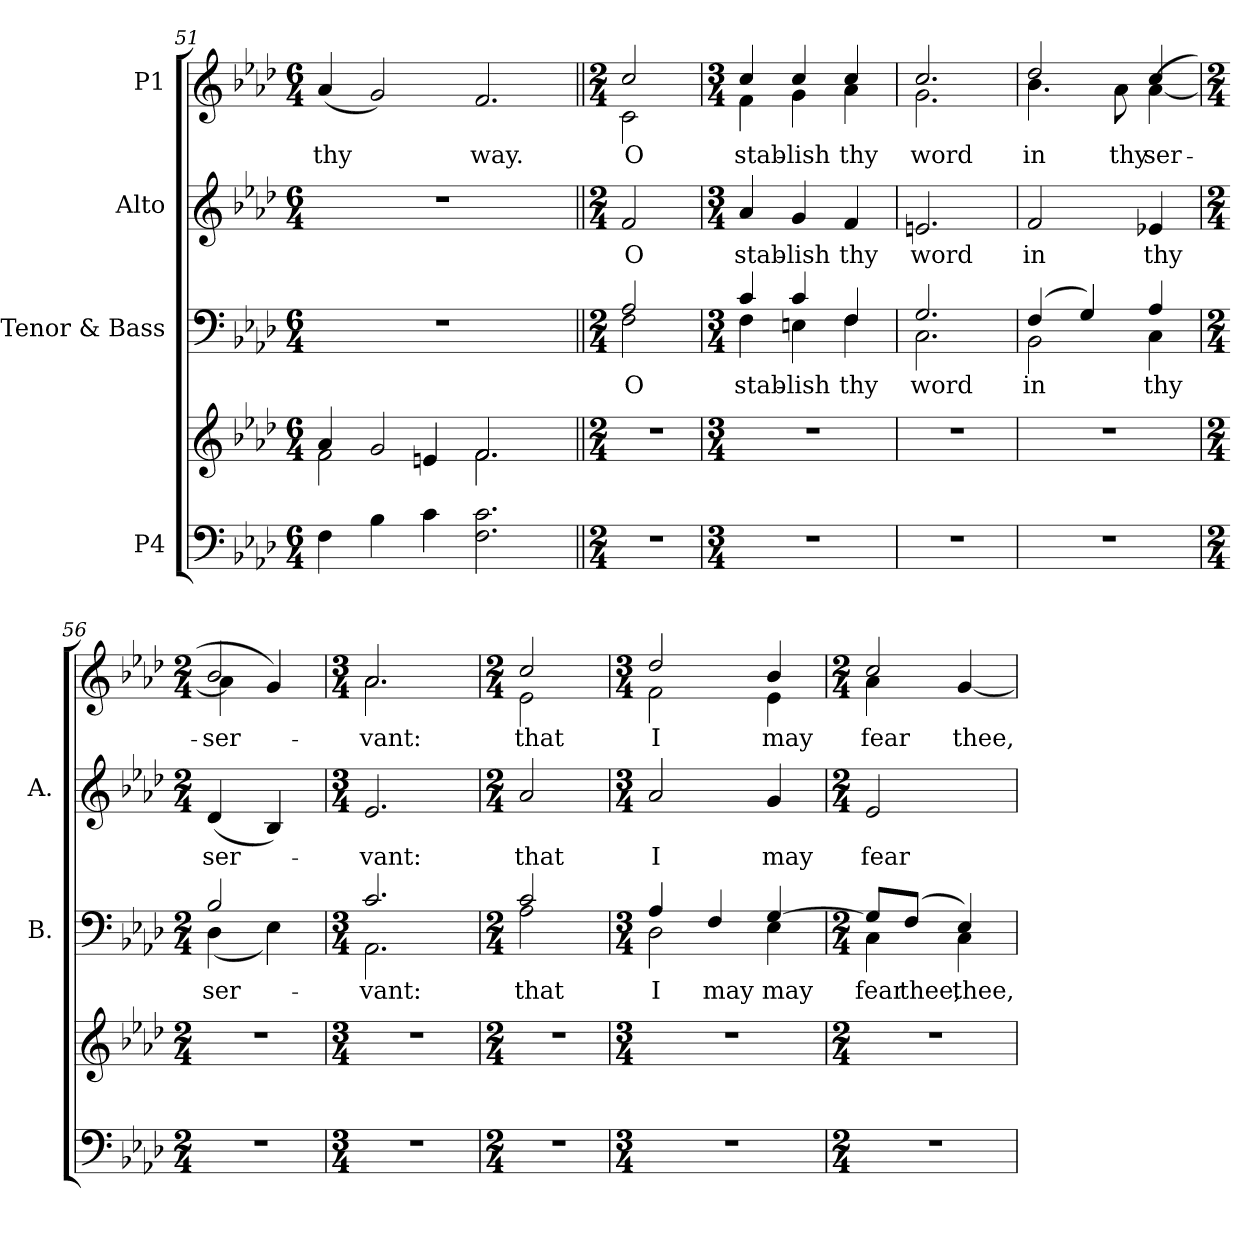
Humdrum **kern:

**kern	**kern	**kern	**text	**kern	**text	**kern	**text
*part4	*part4	*part3	*part3	*part2	*part2	*part1	*part1
*staff5	*staff4	*staff3	*staff3	*staff2	*staff2	*staff1	*staff1
*I"P4	*	*I"Tenor & Bass	*	*I"Alto	*	*I"P1	*
*	*	*I'B.	*	*I'A.	*	*	*
*clefF4	*clefG2	*clefF4	*	*clefG2	*	*clefG2	*
*k[b-e-a-d-]	*k[b-e-a-d-]	*k[b-e-a-d-]	*	*k[b-e-a-d-]	*	*k[b-e-a-d-]	*
*A-:	*A-:	*A-:	*	*A-:	*	*A-:	*
*M6/4	*M6/4	*M6/4	*	*M6/4	*	*M6/4	*
=51	=51	=51	=51	=51	=51	=51	=51
*	*^	*	*	*	*	*	*
!	!	!	!LO:N:vis=1	!	!LO:N:vis=1	!	!	!
!	!	!	!	!	!	!	!	!LO:LY:b:color=#000000
4Fi\	4a-i/	2fi\	1.r	.	1.r	.	(4a-i/	thy
4B-i\	2gi/	.	.	.	.	.	2gi/)	.
4ci\	.	4eni/	.	.	.	.	.	.
!	!	!	!	!	!	!	!	!LO:LY:b:color=#000000
2.Fi\ 2.ci	2.fi/	2.fi\	.	.	.	.	2.fi/	way.
*	*v	*v	*	*	*	*	*	*
!!LO:LB:g=z
=52||	=52||	=52||	=52||	=52||	=52||	=52||	=52||
*M2/4	*M2/4	*M2/4	*	*M2/4	*	*M2/4	*
*	*^	*	*	*	*	*	*
!LO:N:vis=1	!LO:N:vis=1	!	!	!	!	!	!	!
*	*v	*v	*	*	*	*	*	*
*	*^	*	*	*	*	*	*
!	!	!	!	!LO:LY:a:color=#000000	!	!	!	!
*	*v	*v	*^	*	*	*	*	*
*	*^	*	*	*	*	*	*	*
!	!	!	!	!	!LO:LY:b:color=#000000	!	!	!	!
*	*v	*v	*	*	*	*	*	*	*
*	*^	*	*	*	*	*	*	*
!	!	!	!	!	!	!	!LO:LY:b:color=#000000	!	!
*	*v	*v	*	*	*	*	*	*	*
*	*^	*	*	*	*	*	*	*
!	!	!	!	!	!	!	!	!	!LO:LY:a:color=#000000
*	*v	*v	*	*	*	*	*	*^	*
*	*^	*	*	*	*	*	*	*	*
!	!	!	!	!	!	!	!	!	!	!LO:LY:b:color=#000000
*	*v	*v	*	*	*	*	*	*	*	*
2r	2r	2A-i/	2Fi\	O	2fi/	O	2cci/	2ci\	O
=53	=53	=53	=53	=53	=53	=53	=53	=53	=53
*M3/4	*M3/4	*M3/4	*	*	*M3/4	*	*M3/4	*	*
!LO:N:vis=1	!LO:N:vis=1	!	!	!	!	!	!	!	!
!	!	!	!	!LO:LY:a:color=#000000	!	!	!	!	!
!	!	!	!	!LO:LY:b:color=#000000	!	!	!	!	!
!	!	!	!	!	!	!LO:LY:b:color=#000000	!	!	!
!	!	!	!	!	!	!	!	!	!LO:LY:a:color=#000000
!	!	!	!	!	!	!	!	!	!LO:LY:b:color=#000000
2.r	2.r	4ci/	4Fi\	stab-	4a-i/	stab-	4cci/	4fi\	stab-
!	!	!	!	!LO:LY:a:color=#000000	!	!	!	!	!
!	!	!	!	!LO:LY:b:color=#000000	!	!	!	!	!
!	!	!	!	!	!	!LO:LY:b:color=#000000	!	!	!
!	!	!	!	!	!	!	!	!	!LO:LY:a:color=#000000
!	!	!	!	!	!	!	!	!	!LO:LY:b:color=#000000
.	.	4ci/	4Eni\	-lish	4gi/	-lish	4cci/	4gi\	-lish
!	!	!	!	!LO:LY:a:color=#000000	!	!	!	!	!
!	!	!	!	!LO:LY:b:color=#000000	!	!	!	!	!
!	!	!	!	!	!	!LO:LY:b:color=#000000	!	!	!
!	!	!	!	!	!	!	!	!	!LO:LY:a:color=#000000
!	!	!	!	!	!	!	!	!	!LO:LY:b:color=#000000
.	.	4Fi/	4Fi\	thy	4fi/	thy	4cci/	4a-i\	thy
=54	=54	=54	=54	=54	=54	=54	=54	=54	=54
!LO:N:vis=1	!LO:N:vis=1	!	!	!	!	!	!	!	!
!	!	!	!	!LO:LY:a:color=#000000	!	!	!	!	!
!	!	!	!	!LO:LY:b:color=#000000	!	!	!	!	!
!	!	!	!	!	!	!LO:LY:b:color=#000000	!	!	!
!	!	!	!	!	!	!	!	!	!LO:LY:a:color=#000000
!	!	!	!	!	!	!	!	!	!LO:LY:b:color=#000000
2.r	2.r	2.Gi/	2.Ci\	word	2.eni/	word	2.cci/	2.gi\	word
=55	=55	=55	=55	=55	=55	=55	=55	=55	=55
!LO:N:vis=1	!LO:N:vis=1	!	!	!	!	!	!	!	!
!	!	!	!	!LO:LY:a:color=#000000	!	!	!	!	!
!	!	!	!	!LO:LY:b:color=#000000	!	!	!	!	!
!	!	!	!	!	!	!LO:LY:b:color=#000000	!	!	!
!	!	!	!	!	!	!	!	!	!LO:LY:a:color=#000000
!	!	!	!	!	!	!	!	!	!LO:LY:b:color=#000000
2.r	2.r	(4Fi/	2BB-i\	in	2fi/	in	2dd-i/	4.b-i\	in
.	.	4Gi/)	.	.	.	.	.	.	.
!	!	!	!	!	!	!	!	!	!LO:LY:b:color=#000000
.	.	.	.	.	.	.	.	8a-i\	thy
!	!	!	!	!LO:LY:a:color=#000000	!	!	!	!	!
!	!	!	!	!LO:LY:b:color=#000000	!	!	!	!	!
!	!	!	!	!	!	!LO:LY:b:color=#000000	!	!	!
!	!	!	!	!	!	!	!	!	!LO:LY:a:color=#000000
!	!	!	!	!	!	!	!	!	!LO:LY:b:color=#000000
.	.	4A-i/	4Ci\	thy	4e-Xi/	thy	4cci/	([4a-i\	ser-
=56	=56	=56	=56	=56	=56	=56	=56	=56	=56
*M2/4	*M2/4	*M2/4	*	*	*M2/4	*	*M2/4	*	*
!LO:N:vis=1	!LO:N:vis=1	!	!	!	!	!	!	!	!
!	!	!	!	!LO:LY:a:color=#000000	!	!	!	!	!
!	!	!	!	!LO:LY:b:color=#000000	!	!	!	!	!
!	!	!	!	!	!	!LO:LY:b:color=#000000	!	!	!
!	!	!	!	!	!	!	!	!	!LO:LY:a:color=#000000
2r	2r	2B-i/	(4D-i\	ser-	(4d-i/	ser-	2b-i/	4a-i\]	ser-
.	.	.	4E-i\)	.	4B-i/)	.	.	4gi/)	.
=57	=57	=57	=57	=57	=57	=57	=57	=57	=57
*M3/4	*M3/4	*M3/4	*	*	*M3/4	*	*M3/4	*	*
!LO:N:vis=1	!LO:N:vis=1	!	!	!	!	!	!	!	!
!	!	!	!	!LO:LY:a:color=#000000	!	!	!	!	!
!	!	!	!	!LO:LY:b:color=#000000	!	!	!	!	!
!	!	!	!	!	!	!LO:LY:b:color=#000000	!	!	!
!	!	!	!	!	!	!	!	!	!LO:LY:a:color=#000000
!	!	!	!	!	!	!	!	!	!LO:LY:b:color=#000000
2.r	2.r	2.ci/	2.AA-i\	-vant:	2.e-i/	-vant:	2.a-i/	2.a-i\	-vant:
!!LO:LB:g=z	!!
=58	=58	=58	=58	=58	=58	=58	=58	=58	=58
*M2/4	*M2/4	*M2/4	*	*	*M2/4	*	*M2/4	*	*
!LO:N:vis=1	!LO:N:vis=1	!	!	!	!	!	!	!	!
!	!	!	!	!LO:LY:a:color=#000000	!	!	!	!	!
!	!	!	!	!LO:LY:b:color=#000000	!	!	!	!	!
!	!	!	!	!	!	!LO:LY:b:color=#000000	!	!	!
!	!	!	!	!	!	!	!	!	!LO:LY:a:color=#000000
!	!	!	!	!	!	!	!	!	!LO:LY:b:color=#000000
2r	2r	2ci/	2A-i\	that	2a-i/	that	2cci/	2e-i\	that
=59	=59	=59	=59	=59	=59	=59	=59	=59	=59
*M3/4	*M3/4	*M3/4	*	*	*M3/4	*	*M3/4	*	*
!LO:N:vis=1	!LO:N:vis=1	!	!	!	!	!	!	!	!
!	!	!	!	!LO:LY:a:color=#000000	!	!	!	!	!
!	!	!	!	!LO:LY:b:color=#000000	!	!	!	!	!
!	!	!	!	!	!	!LO:LY:b:color=#000000	!	!	!
!	!	!	!	!	!	!	!	!	!LO:LY:a:color=#000000
!	!	!	!	!	!	!	!	!	!LO:LY:b:color=#000000
2.r	2.r	4A-i/	2D-i\	I	2a-i/	I	2dd-i/	2fi\	I
!	!	!	!	!LO:LY:a:color=#000000	!	!	!	!	!
.	.	4Fi/	.	may	.	.	.	.	.
!	!	!	!	!LO:LY:a:color=#000000	!	!	!	!	!
!	!	!	!	!LO:LY:b:color=#000000	!	!	!	!	!
!	!	!	!	!	!	!LO:LY:b:color=#000000	!	!	!
!	!	!	!	!	!	!	!	!	!LO:LY:a:color=#000000
!	!	!	!	!	!	!	!	!	!LO:LY:b:color=#000000
.	.	[4Gi/	4E-i\	may	4gi/	may	4b-i/	4e-i\	may
=60	=60	=60	=60	=60	=60	=60	=60	=60	=60
*M2/4	*M2/4	*M2/4	*	*	*M2/4	*	*M2/4	*	*
!LO:N:vis=1	!LO:N:vis=1	!	!	!	!	!	!	!	!
!	!	!	!	!LO:LY:b:color=#000000	!	!	!	!	!
!	!	!	!	!	!	!LO:LY:b:color=#000000	!	!	!
!	!	!	!	!	!	!	!	!	!LO:LY:a:color=#000000
!	!	!	!	!	!	!	!	!	!LO:LY:b:color=#000000
2r	2r	8Gi/L]	4Ci\	fear	2e-i/	fear	2cci/	4a-i\	fear
!	!	!	!	!LO:LY:a:color=#000000	!	!	!	!	!
.	.	(8Fi/J	.	thee,	.	.	.	.	.
!	!	!	!	!LO:LY:b:color=#000000	!	!	!	!	!
!	!	!	!	!	!	!	!	!	!LO:LY:b:color=#000000
.	.	4E-i/)	4Ci\	thee,	.	.	.	[4gi/	thee,
*	*	*v	*v	*	*	*	*v	*v	*
=	=	=	=	=	=	=	=
*-	*-	*-	*-	*-	*-	*-	*-
